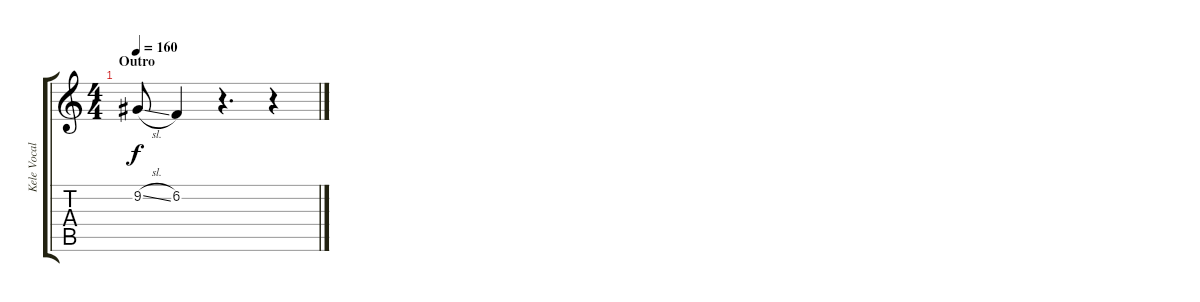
\track ("Kele Vocals #2" "Kele Vocal") {instrument tenorsax}
\staff {score tabs}
\tuning (E4 B3 G3 D3 A2 E2) {hide}
\ts (4 4)
\section ("" "Outro")
\tempo 160
\clef g2
\ks c
9.2{sl}.8{dy f} 6.2.4 r.4{d} r.4
